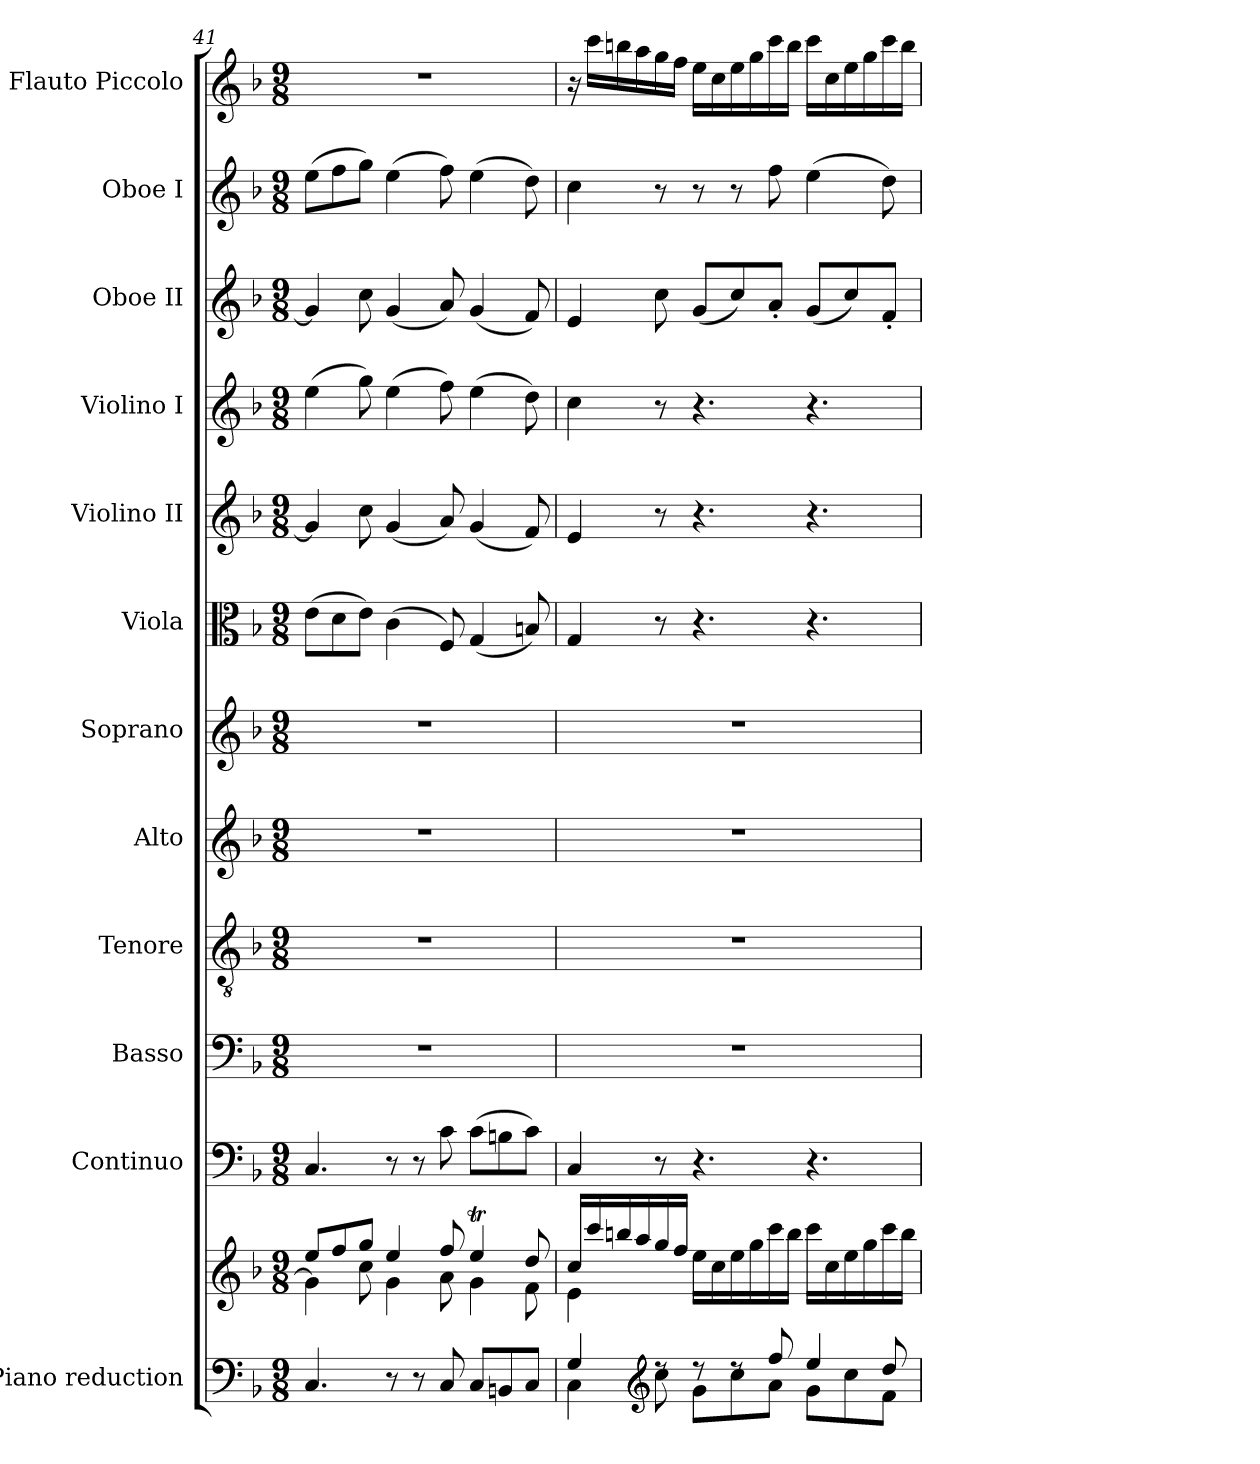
**kern	**kern	**kern	**kern	**kern	**kern	**kern	**kern	**kern	**kern	**kern	**kern	**kern
*part12	*part12	*part11	*part10	*part9	*part8	*part7	*part6	*part5	*part4	*part3	*part2	*part1
*staff13	*staff12	*staff11	*staff10	*staff9	*staff8	*staff7	*staff6	*staff5	*staff4	*staff3	*staff2	*staff1
*I"Piano reduction	*	*I"Continuo	*I"Basso	*I"Tenore	*I"Alto	*I"Soprano	*I"Viola	*I"Violino II	*I"Violino I	*I"Oboe II	*I"Oboe I	*I"Flauto Piccolo
*I'Pno	*	*	*	*	*	*	*	*	*	*I'Ob	*I'Ob	*I'Picc
*clefF4	*clefG2	*clefF4	*clefF4	*clefGv2	*clefG2	*clefG2	*clefC3	*clefG2	*clefG2	*clefG2	*clefG2	*clefG2
*	*	*	*	*	*	*	*	*	*	*	*	*ITrd-7c-12
*k[b-]	*k[b-]	*k[b-]	*k[b-]	*k[b-]	*k[b-]	*k[b-]	*k[b-]	*k[b-]	*k[b-]	*k[b-]	*k[b-]	*k[b-]
*M9/8	*M9/8	*M9/8	*M9/8	*M9/8	*M9/8	*M9/8	*M9/8	*M9/8	*M9/8	*M9/8	*M9/8	*M9/8
=41	=41	=41	=41	=41	=41	=41	=41	=41	=41	=41	=41	=41
*	*^	*	*	*	*	*	*	*	*	*	*	*
4.C/	8ee/L	4g\]	4.C/	8%9r	8%9r	8%9r	8%9r	(>8e\L	4g/]	(>4ee\	4g/]	(>8ee\L	8%9r
.	8ff/	.	.	.	.	.	.	8d\	.	.	.	8ff\	.
.	8gg/J	8cc\	.	.	.	.	.	8e\J)	8cc\	8gg\)	8cc\	8gg\J)	.
8r	4ee/	4g\	8r	.	.	.	.	(>4c\	(<4g/	(>4ee\	(<4g/	(>4ee\	.
8r	.	.	8r	.	.	.	.	.	.	.	.	.	.
8C/	8ff/	8a\	8c\	.	.	.	.	8F/)	8a/)	8ff\)	8a/)	8ff\)	.
8C/L	4eet/	4g\	(>8c\L	.	.	.	.	(<4G/	(<4g/	(>4ee\	(<4g/	(>4ee\	.
8BBn/	.	.	8Bn\	.	.	.	.	.	.	.	.	.	.
8C/J	8dd/	8f\	8c\J)	.	.	.	.	8Bn/)	8f/)	8dd\)	8f/)	8dd\)	.
!!LO:PB:g=z
=42	=42	=42	=42	=42	=42	=42	=42	=42	=42	=42	=42	=42	=42
*^	*	*	*	*	*	*	*	*	*	*	*	*	*
4G/	4C\	16cc/LL	4e\	4C/	8%9r	8%9r	8%9r	8%9r	4G/	4e/	4cc\	4e/	4cc\	16r
.	.	16ccc/	.	.	.	.	.	.	.	.	.	.	.	16cccc\LL
.	.	16bbn/	.	.	.	.	.	.	.	.	.	.	.	16bbbn\
.	.	16aa/	.	.	.	.	.	.	.	.	.	.	.	16aaa\
*clefG2	*	*	*	*	*	*	*	*	*	*	*	*	*	*
8rdd	8cc\	16gg/	8ryy	8r	.	.	.	.	8r	8r	8r	8cc\	8r	16ggg\
.	.	16ff/JJ	.	.	.	.	.	.	.	.	.	.	.	16fff\JJ
8rdd	8g\L	16ee\LL	4ryy	4.r	.	.	.	.	4.r	4.r	4.r	(<8g/L	8r	16eee\LL
.	.	16cc\	.	.	.	.	.	.	.	.	.	.	.	16ccc\
8rdd	8cc\	16ee\	.	.	.	.	.	.	.	.	.	8cc/)	8r	16eee\
.	.	16gg\	.	.	.	.	.	.	.	.	.	.	.	16ggg\
8ff/	8a\J	16ccc\	2ryy	.	.	.	.	.	.	.	.	8a'/J	8ff\	16cccc\
.	.	16bb\JJ	.	.	.	.	.	.	.	.	.	.	.	16bbb\JJ
4ee/	8g\L	16ccc\LL	.	4.r	.	.	.	.	4.r	4.r	4.r	(<8g/L	(>4ee\	16cccc\LL
.	.	16cc\	.	.	.	.	.	.	.	.	.	.	.	16ccc\
.	8cc\	16ee\	.	.	.	.	.	.	.	.	.	8cc/)	.	16eee\
.	.	16gg\	.	.	.	.	.	.	.	.	.	.	.	16ggg\
8dd/	8f\J	16ccc\	.	.	.	.	.	.	.	.	.	8f'/J	8dd\)	16cccc\
.	.	16bb\JJ	.	.	.	.	.	.	.	.	.	.	.	16bbb\JJ
*v	*v	*	*	*	*	*	*	*	*	*	*	*	*	*
*	*v	*v	*	*	*	*	*	*	*	*	*	*	*
=	=	=	=	=	=	=	=	=	=	=	=	=
*-	*-	*-	*-	*-	*-	*-	*-	*-	*-	*-	*-	*-
